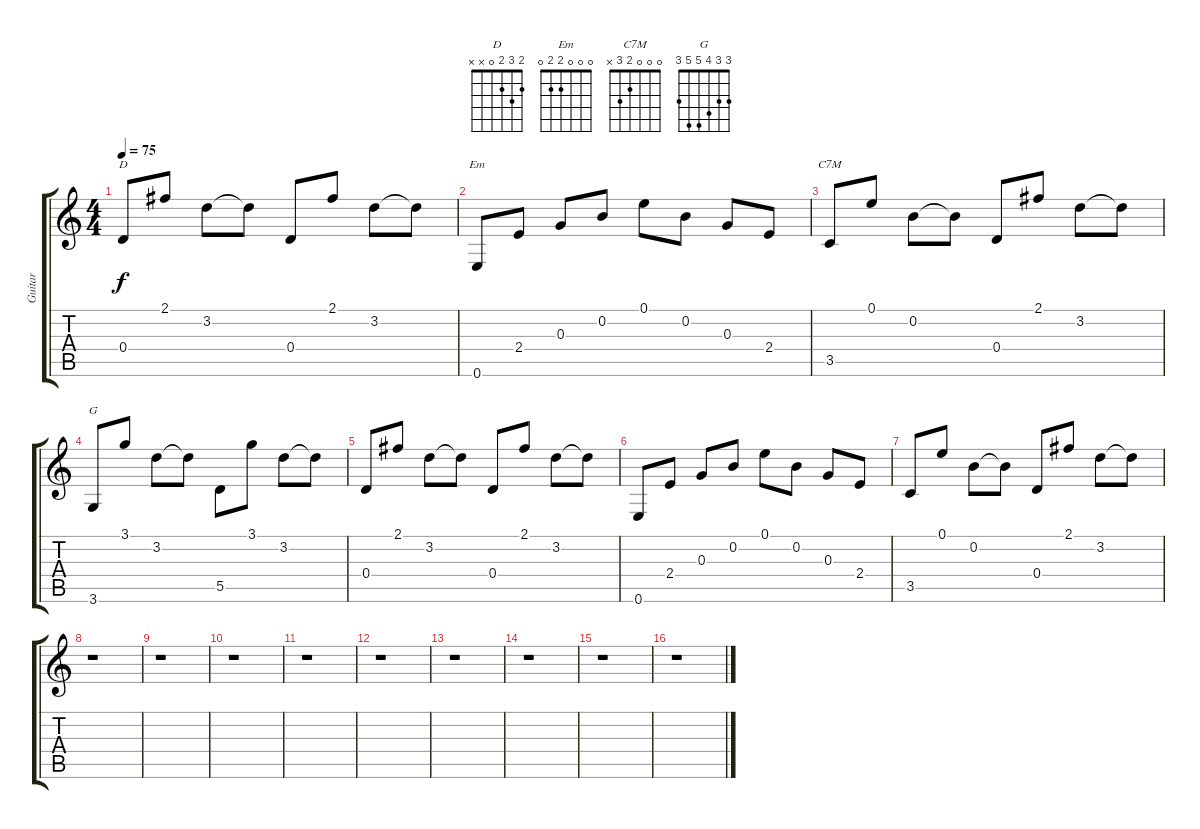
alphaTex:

\track ("Guitar" "Guitar") {instrument acousticguitarsteel}
\staff {score tabs}
\tuning (E4 B3 G3 D3 A2 E2) {hide}
\chord ("D" 2 3 2 0 x x)
\chord ("Em" 0 0 0 2 2 0)
\chord ("C7M" 0 0 0 2 3 x)
\chord ("G" 3 3 4 5 5 3)
\ts (4 4)
\tempo 75
\clef g2
\ks c
0.4.8{ch "D" dy f} 2.1.8 3.2.8 3.2{t}.8 0.4.8 2.1.8 3.2.8 3.2{t}.8 |
0.6.8{ch "Em"} 2.4.8 0.3.8 0.2.8 0.1.8 0.2.8 0.3.8 2.4.8 |
3.5.8{ch "C7M"} 0.1.8 0.2.8 0.2{t}.8 0.4.8 2.1.8 3.2.8 3.2{t}.8 |
3.6.8{ch "G"} 3.1.8 3.2.8 3.2{t}.8 5.5.8 3.1.8 3.2.8 3.2{t}.8 |
0.4.8 2.1.8 3.2.8 3.2{t}.8 0.4.8 2.1.8 3.2.8 3.2{t}.8 |
0.6.8 2.4.8 0.3.8 0.2.8 0.1.8 0.2.8 0.3.8 2.4.8 |
3.5.8 0.1.8 0.2.8 0.2{t}.8 0.4.8 2.1.8 3.2.8 3.2{t}.8 |
r.1 |
r.1 |
r.1 |
r.1 |
r.1 |
r.1 |
r.1 |
r.1 |
r.1
